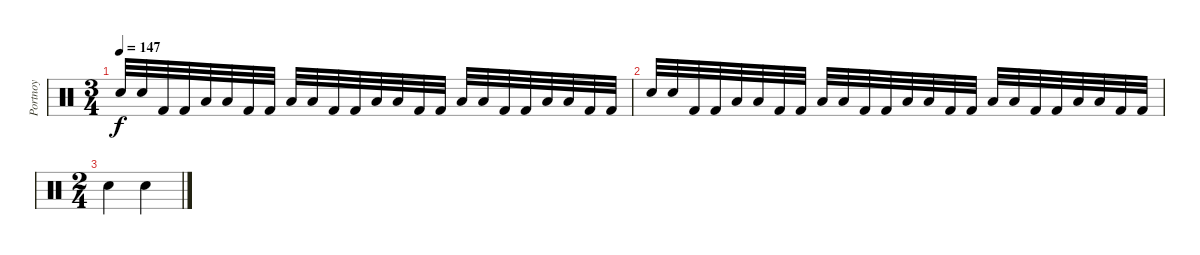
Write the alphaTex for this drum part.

\track ("Portnoy" "Portnoy") {instrument percussion}
\staff {score}
\articulation defaults
\ts (3 4)
\tempo 147
\clef neutral
\ks c "Electric Snare (hit)".32{dy f} "Electric Snare (hit)".32 "Kick (hit) 2".32 "Kick (hit) 2".32 "Low Floor Tom (hit)".32 "Low Tom (hit)".32 "Kick (hit) 2".32 "Kick (hit) 2".32 "Low Floor Tom (hit)".32 "Low Tom (hit)".32 "Kick (hit) 2".32 "Kick (hit) 2".32 "Low Floor Tom (hit)".32 "Low Tom (hit)".32 "Kick (hit) 2".32 "Kick (hit) 2".32 "Low Floor Tom (hit)".32 "Low Tom (hit)".32 "Kick (hit) 2".32 "Kick (hit) 2".32 "Low Floor Tom (hit)".32 "Low Tom (hit)".32 "Kick (hit) 2".32 "Kick (hit) 2".32
|
"Electric Snare (hit)".32 "Electric Snare (hit)".32 "Kick (hit) 2".32 "Kick (hit) 2".32 "Low Floor Tom (hit)".32 "Low Tom (hit)".32 "Kick (hit) 2".32 "Kick (hit) 2".32 "Low Floor Tom (hit)".32 "Low Tom (hit)".32 "Kick (hit) 2".32 "Kick (hit) 2".32 "Low Floor Tom (hit)".32 "Low Tom (hit)".32 "Kick (hit) 2".32 "Kick (hit) 2".32 "Low Floor Tom (hit)".32 "Low Tom (hit)".32 "Kick (hit) 2".32 "Kick (hit) 2".32 "Low Floor Tom (hit)".32 "Low Tom (hit)".32 "Kick (hit) 2".32 "Kick (hit) 2".32 |
\ts (2 4)
"Electric Snare (hit)".4 "Metronome (bell)".4
